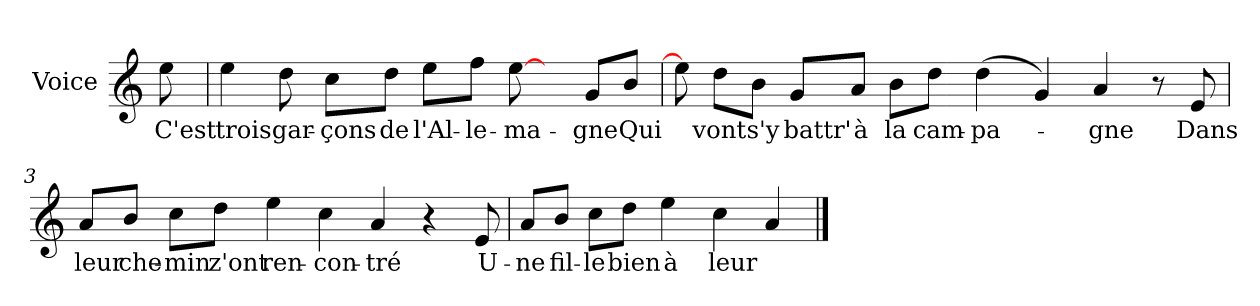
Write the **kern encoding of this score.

**kern	**text
*part1	*part1
*staff1	*staff1
*I"Voice	*
*I'V	*
*clefG2	*
*k[]	*
*C:	*
=	=
8ee\	C'est
=1	=1
4ee\	trois
8dd\	gar-
8cc\L	-çons
8dd\J	de
8ee\L	l'Al-
8ff\J	-le-
[8ee\	-ma-
8ryy	.
8g/L	-gne
8b/J	Qui
=2	=2
*MM125	*
8ee\]	.
8dd\L	vont
8b\J	s'y
8g/L	battr'
8a/J	à
8b\L	la
8dd\J	cam-
(>4dd\	-pa-
4g/)	.
4a/	-gne
8r	.
8e/	Dans
!!LO:LB:g=z
=3	=3
8a/L	leur
8b/J	che-
8cc\L	-min
8dd\J	z'ont
4ee\	ren-
4cc\	-con-
4a/	-tré
4r	.
8e/	U-
=4	=4
8a/L	-ne
8b/J	fil-
8cc\L	-le
8dd\J	bien
4ee\	à
4cc\	leur
4a/	.
==	==
*-	*-
